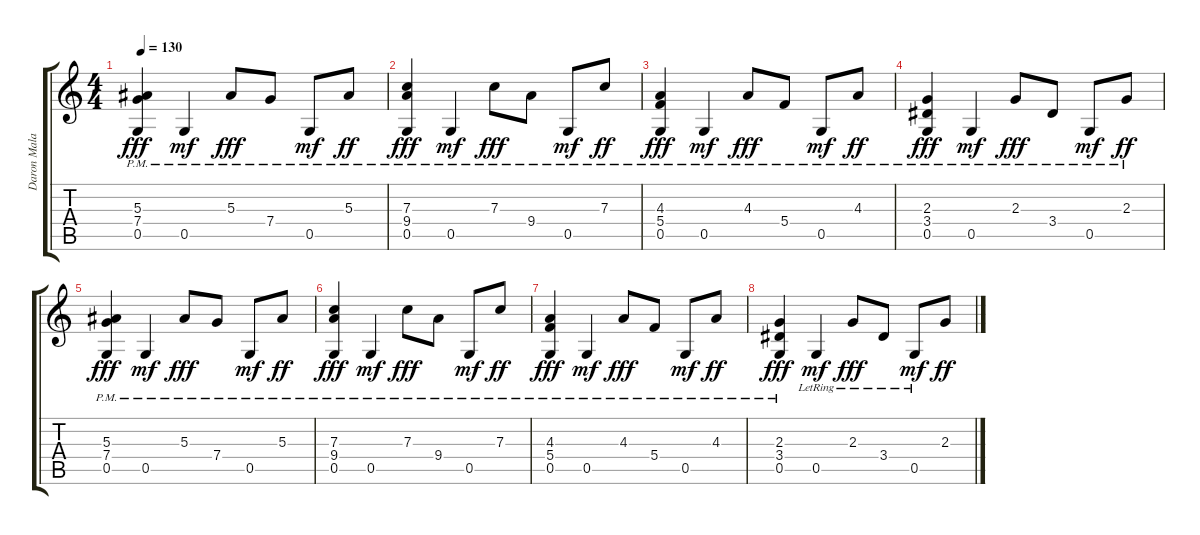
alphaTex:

\track ("Daron Malakian" "Daron Mala") {instrument distortionguitar}
\staff {score tabs}
\tuning (D4 A3 F3 C3 G2 C2) {hide}
\ts (4 4)
\tempo 130
\clef g2
\ks c
(5.3{pm} 7.4{pm} 0.5{pm}).4{dy fff} 0.5{pm}.4{dy mf} 5.3{pm}.8{dy fff} 7.4{pm}.8 0.5{pm}.8{dy mf} 5.3{pm}.8{dy ff} |
(7.3{pm} 9.4{pm} 0.5{pm}).4{dy fff} 0.5{pm}.4{dy mf} 7.3{pm}.8{dy fff} 9.4{pm}.8 0.5{pm}.8{dy mf} 7.3{pm}.8{dy ff} |
(4.3{pm} 5.4{pm} 0.5{pm}).4{dy fff} 0.5{pm}.4{dy mf} 4.3{pm}.8{dy fff} 5.4{pm}.8 0.5{pm}.8{dy mf} 4.3{pm}.8{dy ff} |
(2.3{pm} 3.4{pm} 0.5{pm}).4{dy fff} 0.5{pm}.4{dy mf} 2.3{pm}.8{dy fff} 3.4{pm}.8 0.5{pm}.8{dy mf} 2.3{pm}.8{dy ff} |
(5.3{pm} 7.4{pm} 0.5{pm}).4{dy fff} 0.5{pm}.4{dy mf} 5.3{pm}.8{dy fff} 7.4{pm}.8 0.5{pm}.8{dy mf} 5.3{pm}.8{dy ff} |
(7.3{pm} 9.4{pm} 0.5{pm}).4{dy fff} 0.5{pm}.4{dy mf} 7.3{pm}.8{dy fff} 9.4{pm}.8 0.5{pm}.8{dy mf} 7.3{pm}.8{dy ff} |
(4.3{pm} 5.4{pm} 0.5{pm}).4{dy fff} 0.5{pm}.4{dy mf} 4.3{pm}.8{dy fff} 5.4{pm}.8 0.5{pm}.8{dy mf} 4.3{pm}.8{dy ff} |
(2.3{pm} 3.4{pm} 0.5{pm}).4{dy fff} 0.5{lr}.4{dy mf} 2.3{lr}.8{dy fff} 3.4{lr}.8 0.5{lr}.8{dy mf} 2.3.8{dy ff}
